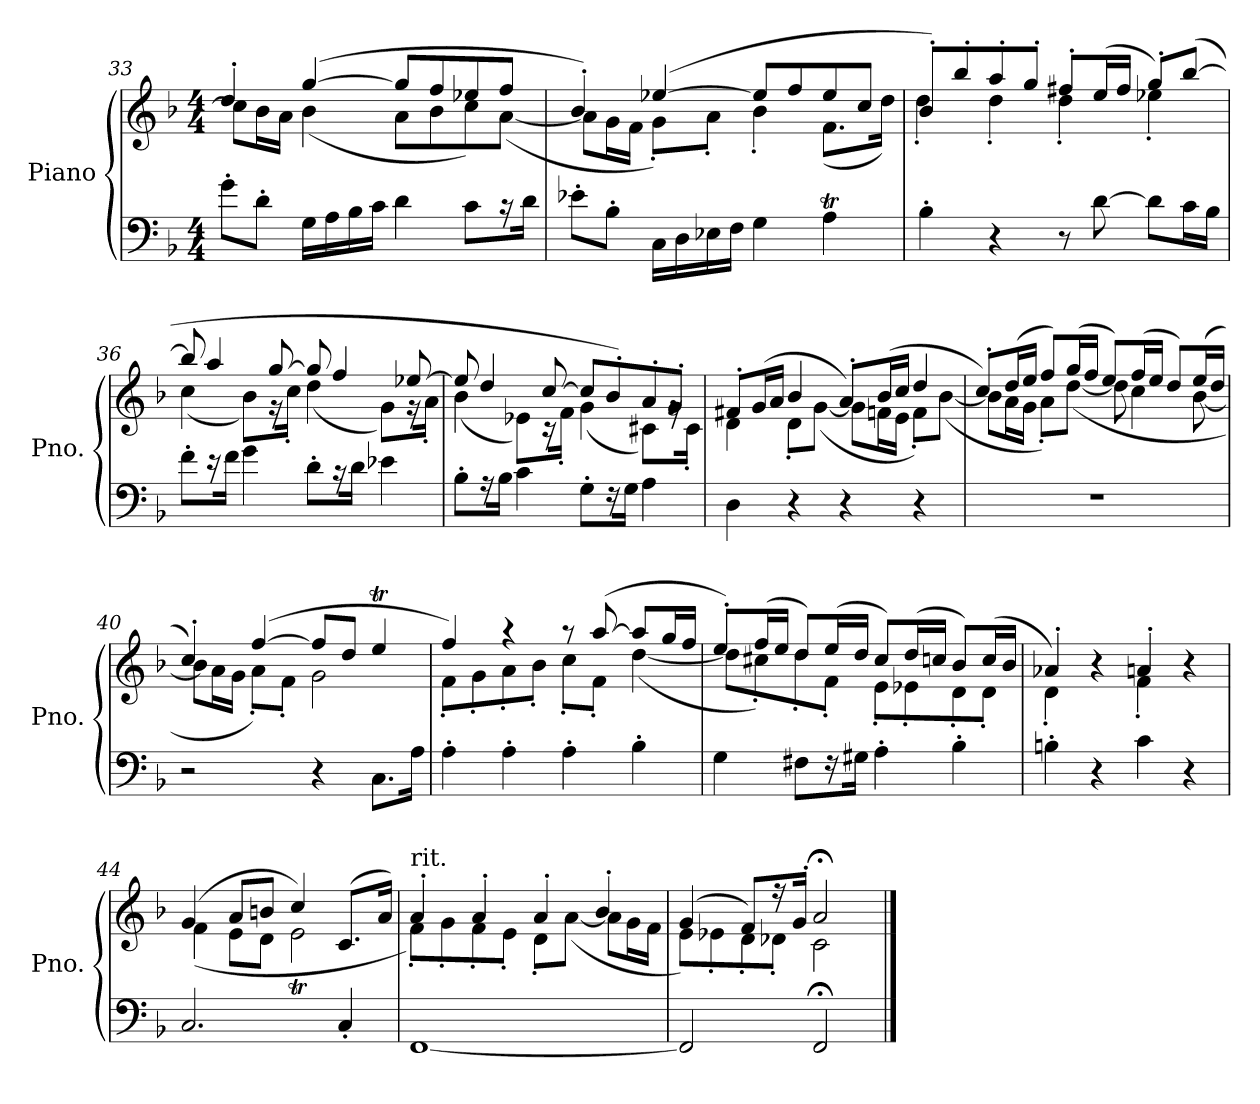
**kern	**kern
*part1	*part1
*staff2	*staff1
*I"Piano	*
*I'Pno.	*
*clefF4	*clefG2
*k[b-]	*k[b-]
*M4/4	*M4/4
=33	=33
*	*^
8g'\L	4dd'/	8cc\L]
8d'\J	.	16b-\L
.	.	16a\JJ
16G\LL	(>[4gg/	(<4b-\
16A\	.	.
16B-\	.	.
16c\JJ	.	.
4d\	8gg/L]	8a\L
.	8ff/	8b-\
8c\L	8ee-X/	8cc\)
16r	8ff/J	(<[8a\J
16d\Jk	.	.
!!LO:LB:g=z	!!
=34	=34	=34
8e-X'\L	4b-'/)	8a\L]
8B-'\J	.	16g\L
.	.	16f\JJ
16C\LL	(>[4ee-X/	8g'\L)
16D\	.	.
16E-X\	.	8a'\J
16F\JJ	.	.
4G\	8ee-/L]	4b-'\
.	8ff/	.
4At\	8ee-/	(<8.f\L
.	8cc/J	.
.	.	16dd\Jk)
=35	=35	=35
4B-'\	8b-'/L)	4dd'\
.	8bb-'/	.
4r	8aa'/	4dd'\
.	8gg'/J	.
8r	8ff#X'/L	4dd'\
[8d\	(>16ee/L	.
.	16ff#/JJ	.
8d\L]	8gg'/L)	4ee-X'\
16c\L	(>[8bb-/J	.
16B-\JJ	.	.
=36	=36	=36
8f'\L	8bb-/]	(<4cc\
16r	4aa/	.
16f\Jk	.	.
4g\	.	8b-\L)
.	[8gg/	16r
.	.	16cc'\Jk
8d'\L	8gg/]	(<4dd\
16r	4ff/	.
16d\Jk	.	.
4e-X\	.	8g\L)
.	[8ee-X/	16r
.	.	16a'\Jk
=37	=37	=37
8B-'\L	8ee-/]	(<4b-\
16r	4dd/	.
16B-\Jk	.	.
4c\	.	8e-X\L)
.	[8cc/	16r
.	.	16f'\Jk
8G'\L	8cc/L]	(<4g\
16r	8b-'/)	.
16G\Jk	.	.
4A\	8a'/	8c#X\L)
.	8g'/J	16rg
.	.	16c#'\Jk
!!LO:LB:g=z	!!
=38	=38	=38
4D\	8f#X'/L	4d\
.	(>16g/L	.
.	16a/JJ	.
4r	4b-/	8d'\L
.	.	(<[8g\J
4r	8a'/L)	8g\L]
.	(>16b-/L	16fn\L
.	16cc/JJ	16e\JJ
4r	4dd/	8f'\L)
.	.	(<[8b-\J
=39	=39	=39
1r	8cc'/L)	8b-\L]
.	(>16dd/L	16a\L
.	16ee/JJ	16g\JJ
.	8ff/L)	8a'\L)
.	(>16gg/L	(<[8dd\J
.	16ff/JJ	.
.	8ee/L)	8dd\]
.	(>16ff/L	4cc\
.	16ee/JJ	.
.	8dd/L)	.
.	(>16ee/L	[8b-\
.	16dd/JJ	.
=40	=40	=40
2r	4cc'/)	8b-\L]
.	.	16a\L
.	.	16g\JJ
.	(>[4ff/	8a'\L)
.	.	8f'\J
4r	8ff/L]	2g\
.	8dd/J	.
8.C\L	4eet/	.
16A\Jk	.	.
=41	=41	=41
4A'\	4ff/)	8f'\L
.	.	8g'\
4A'\	4r	8a'\
.	.	8b-'\J
4A'\	8r	8cc'\L
.	(>[8aa/	8f'\J
4B-'\	8aa/L]	(<[4dd\
.	16gg/L	.
.	16ff/JJ	.
!!LO:LB:g=z	!!
=42	=42	=42
4G\	8ee'/L)	8dd\L]
.	(>16ff/L	8cc#X'\)
.	16ee/JJ	.
8F#X\L	8dd/L)	8dd'\
16r	(>16ee/L	8f'\J
16G#X\Jk	16dd/JJ	.
4A'\	8cc#/L)	8e'\L
.	(>16dd/L	8e-X'\
.	16ccn/JJ	.
4B-'\	8b-/L)	8d'\
.	(>16cc/L	8d'\J
.	16b-/JJ	.
=43	=43	=43
4Bn'\	4a-X'/)	4d'\
4r	4r	4ryy
4c\	4an'/	4f'\
4r	4r	4ryy
=44	=44	=44
2.C/	(>4g/	(<4f\
.	8a/L	8e\L
.	8bn/J	8d\J
.	4cc/)	2et\
4C'/	(>8.c/L	.
.	16a/Jk)	.
=45	=45	=45
!	!LO:TX:a:t=rit.	!
[1FF	4a'/	8f'\L)
.	.	8g'\
*	*MM89	*
.	4a'/	8f'\
.	.	8e'\J
*	*MM87	*
.	4a'/	8d'\L
.	.	(<[8a\J
*	*MM84	*
.	4b-'/	8a\L]
.	.	16g\L
.	.	16f\JJ
=46	=46	=46
*	*MM80	*
2FF/]	(>4g/	8e\L)
.	.	8e-X'\
*	*MM75	*
.	8f/L)	8d'\
.	16r	8d-X'\J
.	16g'/Jk	.
2FF;/	2a;</	2c\
*	*v	*v
==	==
*-	*-
